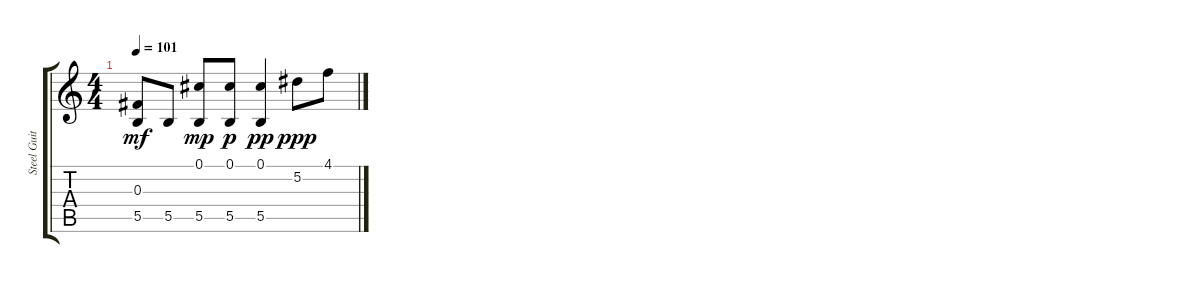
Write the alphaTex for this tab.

\track ("Steel Guitar" "Steel Guit") {instrument acousticguitarsteel}
\staff {score tabs}
\tuning (Db4 Bb3 Gb3 Db3 Gb2 Db2) {hide}
\ts (4 4)
\tempo 101
\clef g2
\ks c
(0.3 5.5).8{dy mf} 5.5.8 (0.1 5.5).8{dy mp} (0.1 5.5).8{dy p} (0.1 5.5).4{dy pp} 5.2.8{dy ppp} 4.1.8
